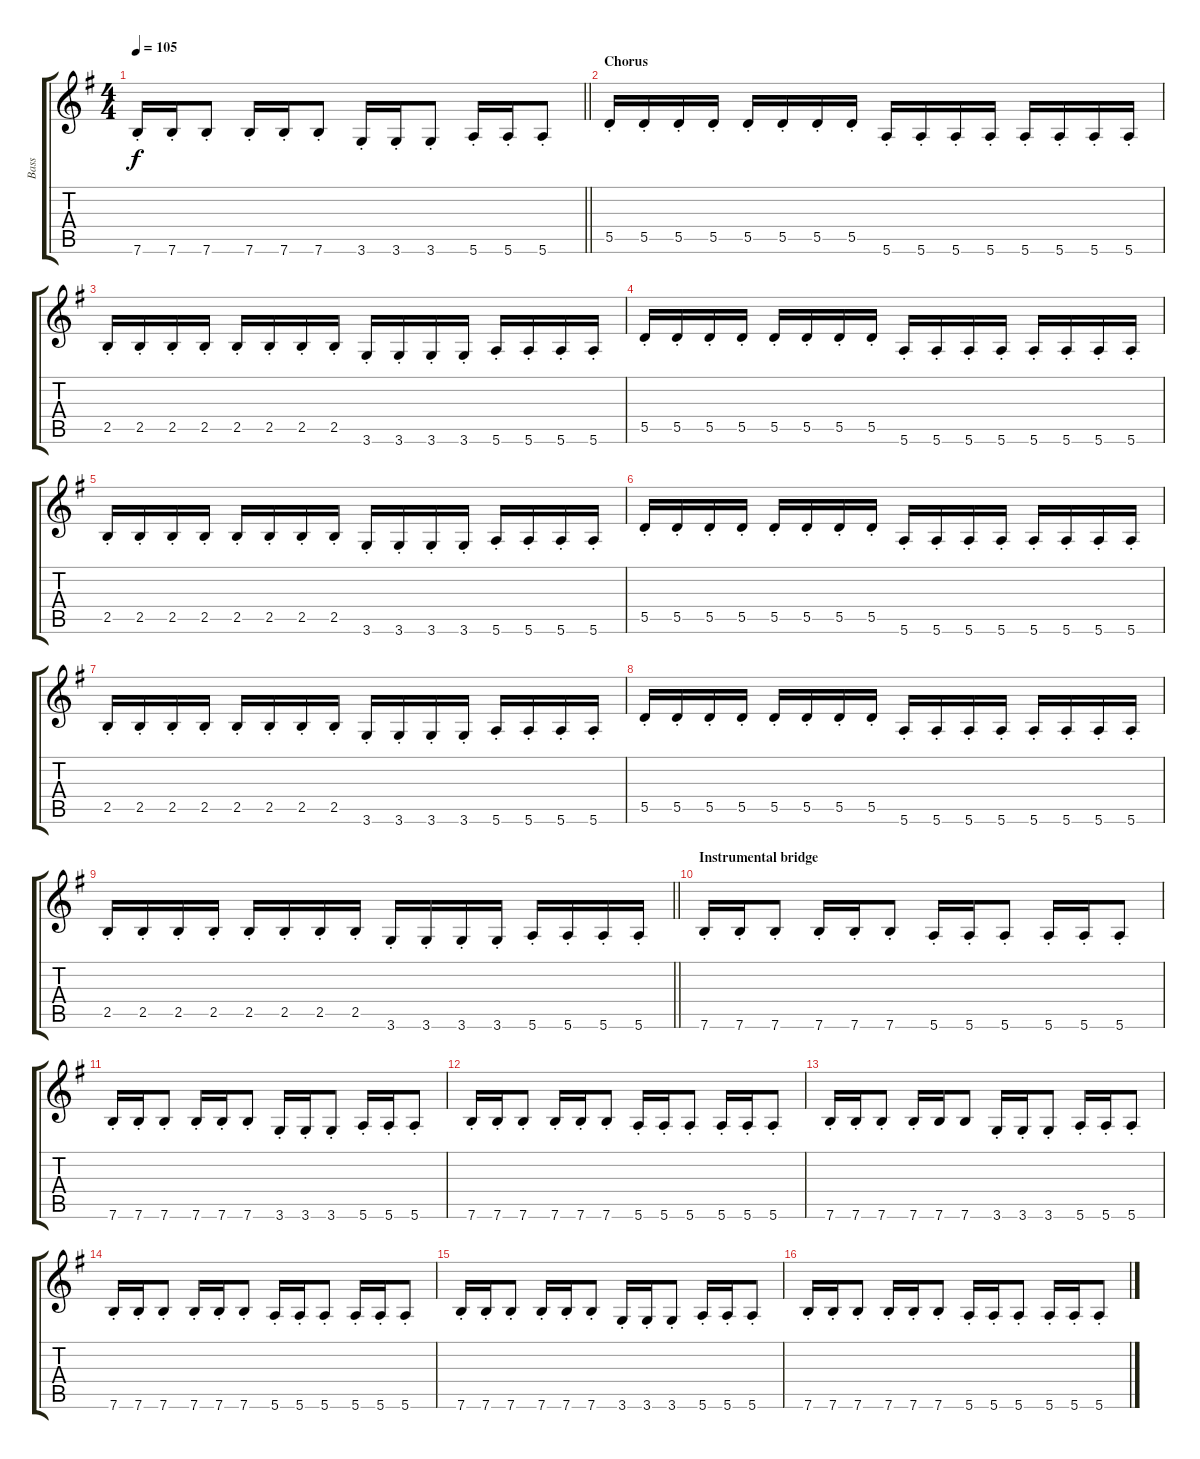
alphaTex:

\track ("Bass" "Bass") {instrument fretlessbass}
\staff {score tabs}
\tuning (E4 B3 G3 D3 A2 E2) {hide}
\ts (4 4)
\tempo 105
\clef g2
\barLineRight lightlight
\ks g
7.6{st}.16{dy f} 7.6{st}.16 7.6{st}.8 7.6{st}.16 7.6{st}.16 7.6{st}.8 3.6{st}.16 3.6{st}.16 3.6{st}.8 5.6{st}.16 5.6{st}.16 5.6{st}.8 |
\section ("" "Chorus")
5.5{st}.16{volume 7} 5.5{st}.16 5.5{st}.16 5.5{st}.16 5.5{st}.16 5.5{st}.16 5.5{st}.16 5.5{st}.16 5.6{st}.16 5.6{st}.16 5.6{st}.16 5.6{st}.16 5.6{st}.16 5.6{st}.16 5.6{st}.16 5.6{st}.16 |
2.5{st}.16 2.5{st}.16 2.5{st}.16 2.5{st}.16 2.5{st}.16 2.5{st}.16 2.5{st}.16 2.5{st}.16 3.6{st}.16 3.6{st}.16 3.6{st}.16 3.6{st}.16 5.6{st}.16 5.6{st}.16 5.6{st}.16 5.6{st}.16 |
5.5{st}.16 5.5{st}.16 5.5{st}.16 5.5{st}.16 5.5{st}.16 5.5{st}.16 5.5{st}.16 5.5{st}.16 5.6{st}.16 5.6{st}.16 5.6{st}.16 5.6{st}.16 5.6{st}.16 5.6{st}.16 5.6{st}.16 5.6{st}.16 |
2.5{st}.16 2.5{st}.16 2.5{st}.16 2.5{st}.16 2.5{st}.16 2.5{st}.16 2.5{st}.16 2.5{st}.16 3.6{st}.16 3.6{st}.16 3.6{st}.16 3.6{st}.16 5.6{st}.16 5.6{st}.16 5.6{st}.16 5.6{st}.16 |
5.5{st}.16 5.5{st}.16 5.5{st}.16 5.5{st}.16 5.5{st}.16 5.5{st}.16 5.5{st}.16 5.5{st}.16 5.6{st}.16 5.6{st}.16 5.6{st}.16 5.6{st}.16 5.6{st}.16 5.6{st}.16 5.6{st}.16 5.6{st}.16 |
2.5{st}.16 2.5{st}.16 2.5{st}.16 2.5{st}.16 2.5{st}.16 2.5{st}.16 2.5{st}.16 2.5{st}.16 3.6{st}.16 3.6{st}.16 3.6{st}.16 3.6{st}.16 5.6{st}.16 5.6{st}.16 5.6{st}.16 5.6{st}.16 |
5.5{st}.16 5.5{st}.16 5.5{st}.16 5.5{st}.16 5.5{st}.16 5.5{st}.16 5.5{st}.16 5.5{st}.16 5.6{st}.16 5.6{st}.16 5.6{st}.16 5.6{st}.16 5.6{st}.16 5.6{st}.16 5.6{st}.16 5.6{st}.16 |
\barLineRight lightlight
2.5{st}.16 2.5{st}.16 2.5{st}.16 2.5{st}.16 2.5{st}.16 2.5{st}.16 2.5{st}.16 2.5{st}.16 3.6{st}.16 3.6{st}.16 3.6{st}.16 3.6{st}.16 5.6{st}.16 5.6{st}.16 5.6{st}.16 5.6{st}.16 |
\section ("" "Instrumental bridge")
7.6{st}.16 7.6{st}.16 7.6{st}.8 7.6{st}.16 7.6{st}.16 7.6{st}.8 5.6{st}.16 5.6{st}.16 5.6{st}.8 5.6{st}.16 5.6{st}.16 5.6{st}.8 |
7.6{st}.16 7.6{st}.16 7.6{st}.8 7.6{st}.16 7.6{st}.16 7.6{st}.8 3.6{st}.16 3.6{st}.16 3.6{st}.8 5.6{st}.16 5.6{st}.16 5.6{st}.8 |
7.6{st}.16 7.6{st}.16 7.6{st}.8 7.6{st}.16 7.6{st}.16 7.6{st}.8 5.6{st}.16 5.6{st}.16 5.6{st}.8 5.6{st}.16 5.6{st}.16 5.6{st}.8 |
7.6{st}.16 7.6{st}.16 7.6{st}.8 7.6{st}.16 7.6.16 7.6.8 3.6{st}.16 3.6{st}.16 3.6{st}.8 5.6{st}.16 5.6{st}.16 5.6{st}.8 |
7.6{st}.16 7.6{st}.16 7.6{st}.8 7.6{st}.16 7.6{st}.16 7.6{st}.8 5.6{st}.16 5.6{st}.16 5.6{st}.8 5.6{st}.16 5.6{st}.16 5.6{st}.8 |
7.6{st}.16 7.6{st}.16 7.6{st}.8 7.6{st}.16 7.6{st}.16 7.6{st}.8 3.6{st}.16 3.6{st}.16 3.6{st}.8 5.6{st}.16 5.6{st}.16 5.6{st}.8 |
7.6{st}.16 7.6{st}.16 7.6{st}.8 7.6{st}.16 7.6{st}.16 7.6{st}.8 5.6{st}.16 5.6{st}.16 5.6{st}.8 5.6{st}.16 5.6{st}.16 5.6{st}.8
